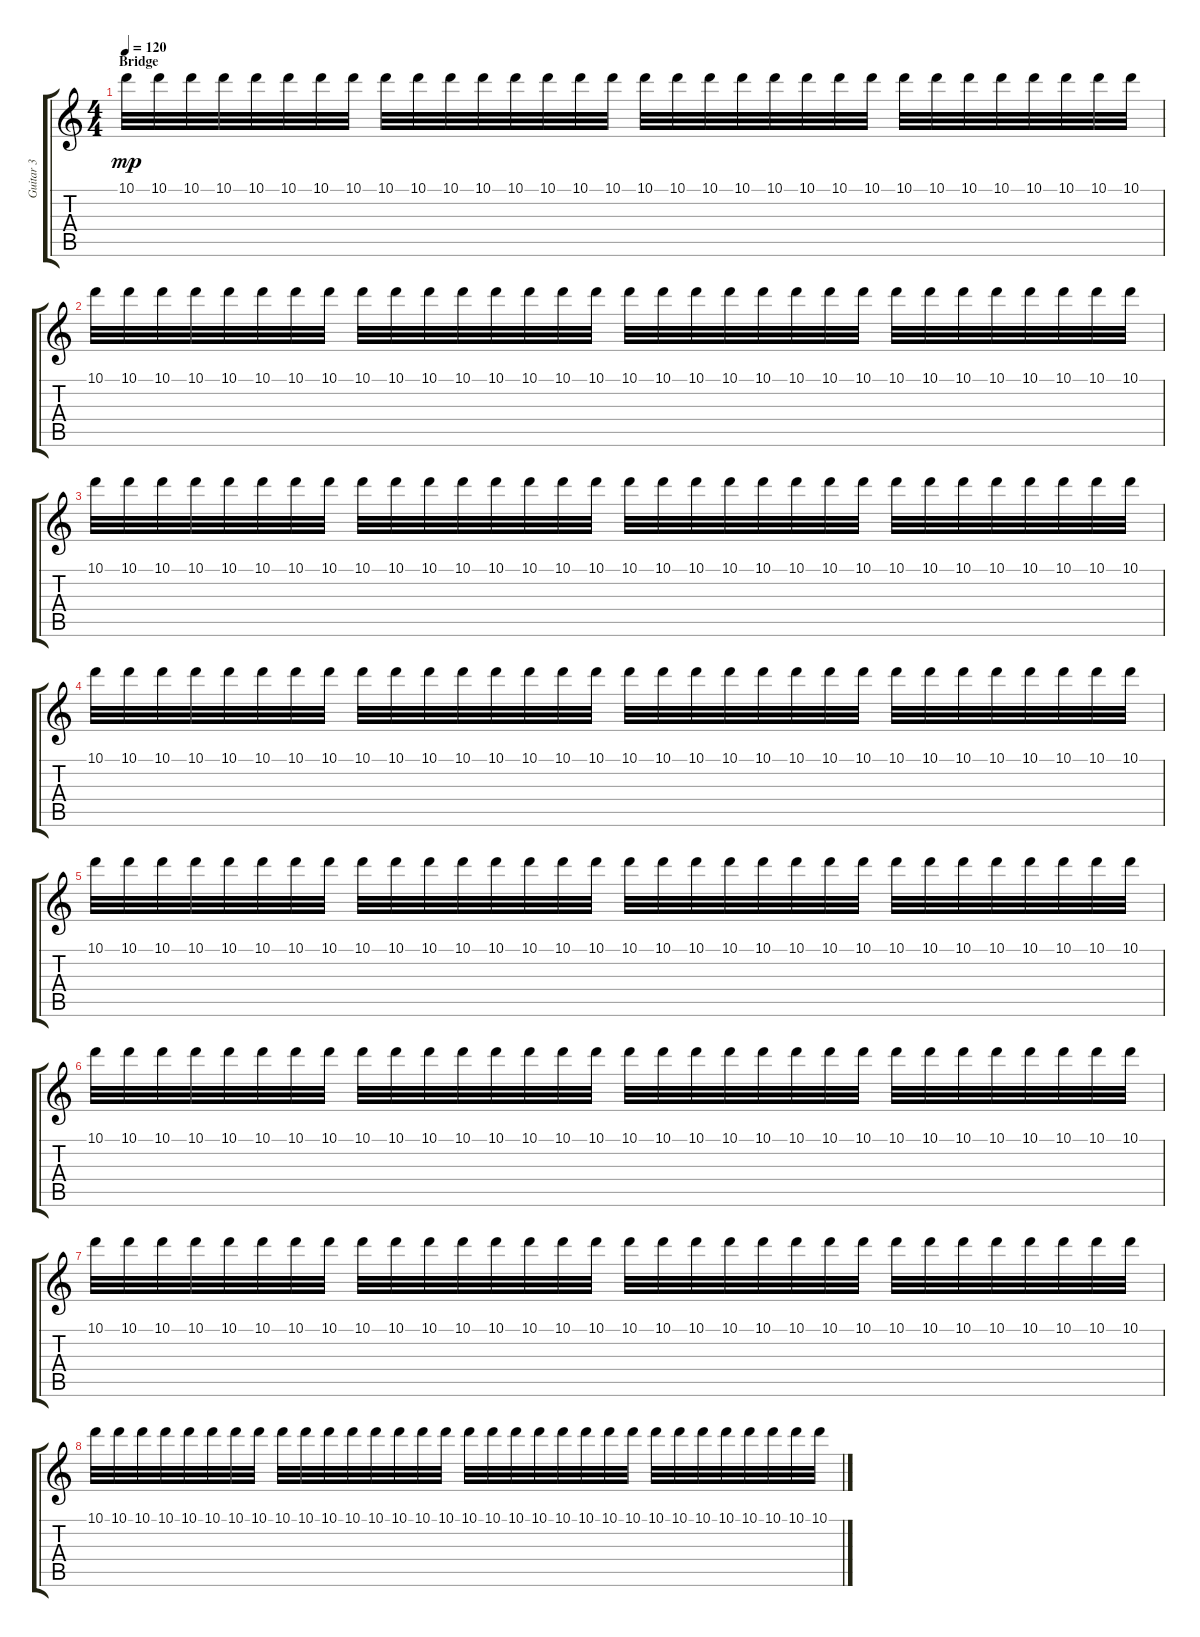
\track ("Guitar 3" "Guitar 3") {instrument distortionguitar}
\staff {score tabs}
\tuning (E4 B3 G3 D3 A2 E2) {hide}
\ts (4 4)
\section ("" "Bridge")
\tempo 120
\clef g2
\ks c
10.1.32{dy mp} 10.1.32 10.1.32 10.1.32 10.1.32 10.1.32 10.1.32 10.1.32 10.1.32 10.1.32 10.1.32 10.1.32 10.1.32 10.1.32 10.1.32 10.1.32 10.1.32 10.1.32 10.1.32 10.1.32 10.1.32 10.1.32 10.1.32 10.1.32 10.1.32 10.1.32 10.1.32 10.1.32 10.1.32 10.1.32 10.1.32 10.1.32 |
10.1.32 10.1.32 10.1.32 10.1.32 10.1.32 10.1.32 10.1.32 10.1.32 10.1.32 10.1.32 10.1.32 10.1.32 10.1.32 10.1.32 10.1.32 10.1.32 10.1.32 10.1.32 10.1.32 10.1.32 10.1.32 10.1.32 10.1.32 10.1.32 10.1.32 10.1.32 10.1.32 10.1.32 10.1.32 10.1.32 10.1.32 10.1.32 |
10.1.32 10.1.32 10.1.32 10.1.32 10.1.32 10.1.32 10.1.32 10.1.32 10.1.32 10.1.32 10.1.32 10.1.32 10.1.32 10.1.32 10.1.32 10.1.32 10.1.32 10.1.32 10.1.32 10.1.32 10.1.32 10.1.32 10.1.32 10.1.32 10.1.32 10.1.32 10.1.32 10.1.32 10.1.32 10.1.32 10.1.32 10.1.32 |
10.1.32 10.1.32 10.1.32 10.1.32 10.1.32 10.1.32 10.1.32 10.1.32 10.1.32 10.1.32 10.1.32 10.1.32 10.1.32 10.1.32 10.1.32 10.1.32 10.1.32 10.1.32 10.1.32 10.1.32 10.1.32 10.1.32 10.1.32 10.1.32 10.1.32 10.1.32 10.1.32 10.1.32 10.1.32 10.1.32 10.1.32 10.1.32 |
10.1.32 10.1.32 10.1.32 10.1.32 10.1.32 10.1.32 10.1.32 10.1.32 10.1.32 10.1.32 10.1.32 10.1.32 10.1.32 10.1.32 10.1.32 10.1.32 10.1.32 10.1.32 10.1.32 10.1.32 10.1.32 10.1.32 10.1.32 10.1.32 10.1.32 10.1.32 10.1.32 10.1.32 10.1.32 10.1.32 10.1.32 10.1.32 |
10.1.32 10.1.32 10.1.32 10.1.32 10.1.32 10.1.32 10.1.32 10.1.32 10.1.32 10.1.32 10.1.32 10.1.32 10.1.32 10.1.32 10.1.32 10.1.32 10.1.32 10.1.32 10.1.32 10.1.32 10.1.32 10.1.32 10.1.32 10.1.32 10.1.32 10.1.32 10.1.32 10.1.32 10.1.32 10.1.32 10.1.32 10.1.32 |
10.1.32 10.1.32 10.1.32 10.1.32 10.1.32 10.1.32 10.1.32 10.1.32 10.1.32 10.1.32 10.1.32 10.1.32 10.1.32 10.1.32 10.1.32 10.1.32 10.1.32 10.1.32 10.1.32 10.1.32 10.1.32 10.1.32 10.1.32 10.1.32 10.1.32 10.1.32 10.1.32 10.1.32 10.1.32 10.1.32 10.1.32 10.1.32 |
10.1.32 10.1.32 10.1.32 10.1.32 10.1.32 10.1.32 10.1.32 10.1.32 10.1.32 10.1.32 10.1.32 10.1.32 10.1.32 10.1.32 10.1.32 10.1.32 10.1.32 10.1.32 10.1.32 10.1.32 10.1.32 10.1.32 10.1.32 10.1.32 10.1.32 10.1.32 10.1.32 10.1.32 10.1.32 10.1.32 10.1.32 10.1.32
